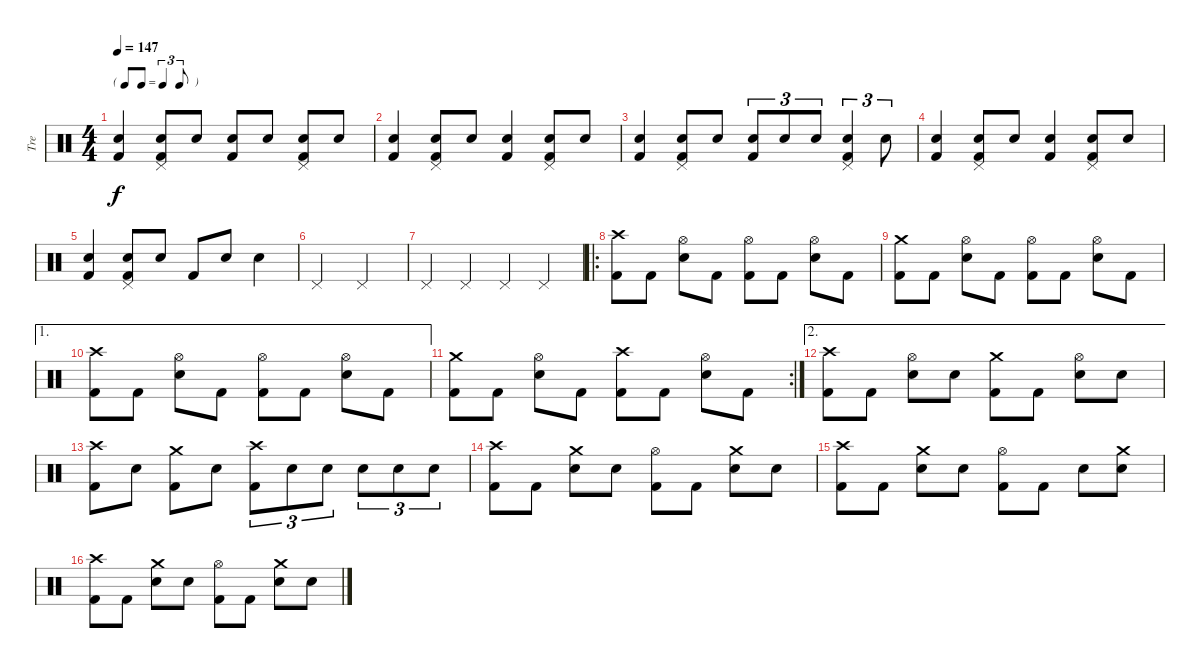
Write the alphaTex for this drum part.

\track ("Tre " "Tre ") {instrument percussion}
\staff {score}
\articulation defaults
\ts (4 4)
\tf triplet8th
\tempo 147
\clef neutral
\ks c
("Electric Snare (hit)" "Kick (hit) 2").4{dy f} ("Pedal Hi-Hat (hit)" "Electric Snare (hit)" "Kick (hit) 2").8 "Electric Snare (hit)".8 ("Electric Snare (hit)" "Kick (hit) 2").8 "Electric Snare (hit)".8 ("Pedal Hi-Hat (hit)" "Electric Snare (hit)" "Kick (hit) 2").8 "Electric Snare (hit)".8 |
("Electric Snare (hit)" "Kick (hit) 2").4 ("Pedal Hi-Hat (hit)" "Electric Snare (hit)" "Kick (hit) 2").8 "Electric Snare (hit)".8 ("Electric Snare (hit)" "Kick (hit) 2").4 ("Pedal Hi-Hat (hit)" "Electric Snare (hit)" "Kick (hit) 2").8 "Electric Snare (hit)".8 |
("Electric Snare (hit)" "Kick (hit) 2").4 ("Pedal Hi-Hat (hit)" "Electric Snare (hit)" "Kick (hit) 2").8 "Electric Snare (hit)".8 ("Electric Snare (hit)" "Kick (hit) 2").8{tu (3 2)} "Electric Snare (hit)".8{tu (3 2)} "Electric Snare (hit)".8{tu (3 2)} ("Pedal Hi-Hat (hit)" "Electric Snare (hit)" "Kick (hit) 2").4{tu (3 2)} "Electric Snare (hit)".8{tu (3 2)} |
("Electric Snare (hit)" "Kick (hit) 2").4 ("Pedal Hi-Hat (hit)" "Electric Snare (hit)" "Kick (hit) 2").8 "Electric Snare (hit)".8 ("Electric Snare (hit)" "Kick (hit) 2").4 ("Pedal Hi-Hat (hit)" "Electric Snare (hit)" "Kick (hit) 2").8 "Electric Snare (hit)".8 |
("Electric Snare (hit)" "Kick (hit) 2").4 ("Pedal Hi-Hat (hit)" "Electric Snare (hit)" "Kick (hit) 2").8 "Electric Snare (hit)".8 "Kick (hit) 2".8 "Electric Snare (hit)".8 "Electric Snare (hit)".4 |
"Pedal Hi-Hat (hit)".2 "Pedal Hi-Hat (hit)".2 |
"Pedal Hi-Hat (hit)".4 "Pedal Hi-Hat (hit)".4 "Pedal Hi-Hat (hit)".4 "Pedal Hi-Hat (hit)".4 |
\ro
("Crash high (hit)" "Kick (hit) 2").8 "Kick (hit) 2".8 ("Hi-Hat (open)" "Electric Snare (hit)").8 "Kick (hit) 2".8 ("Hi-Hat (open)" "Kick (hit) 2").8 "Kick (hit) 2".8 ("Hi-Hat (open)" "Electric Snare (hit)").8 "Kick (hit) 2".8 |
("Crash medium (hit)" "Kick (hit) 2").8 "Kick (hit) 2".8 ("Hi-Hat (open)" "Electric Snare (hit)").8 "Kick (hit) 2".8 ("Hi-Hat (open)" "Kick (hit) 2").8 "Kick (hit) 2".8 ("Hi-Hat (open)" "Electric Snare (hit)").8 "Kick (hit) 2".8 |
\ae 1
("Crash high (hit)" "Kick (hit) 2").8 "Kick (hit) 2".8 ("Hi-Hat (open)" "Electric Snare (hit)").8 "Kick (hit) 2".8 ("Hi-Hat (open)" "Kick (hit) 2").8 "Kick (hit) 2".8 ("Hi-Hat (open)" "Electric Snare (hit)").8 "Kick (hit) 2".8 |
\rc 2
("Crash medium (hit)" "Kick (hit) 2").8 "Kick (hit) 2".8 ("Hi-Hat (open)" "Electric Snare (hit)").8 "Kick (hit) 2".8 ("Crash high (hit)" "Kick (hit) 2").8 "Kick (hit) 2".8 ("Hi-Hat (open)" "Electric Snare (hit)").8 "Kick (hit) 2".8 |
\ae 2
("Crash high (hit)" "Kick (hit) 2").8 "Kick (hit) 2".8 ("Hi-Hat (open)" "Electric Snare (hit)").8 "Electric Snare (hit)".8 ("Crash medium (hit)" "Kick (hit) 2").8 "Kick (hit) 2".8 ("Hi-Hat (open)" "Electric Snare (hit)").8 "Electric Snare (hit)".8 |
("Crash high (hit)" "Kick (hit) 2").8 "Electric Snare (hit)".8 ("Crash medium (hit)" "Kick (hit) 2").8 "Electric Snare (hit)".8 ("Crash high (hit)" "Kick (hit) 2").8{tu (3 2)} "Electric Snare (hit)".8{tu (3 2)} "Electric Snare (hit)".8{tu (3 2)} "Electric Snare (hit)".8{tu (3 2)} "Electric Snare (hit)".8{tu (3 2)} "Electric Snare (hit)".8{tu (3 2)} |
("Crash high (hit)" "Kick (hit) 2").8 "Kick (hit) 2".8 ("Crash medium (hit)" "Electric Snare (hit)").8 "Electric Snare (hit)".8 ("Hi-Hat (open)" "Kick (hit) 2").8 "Kick (hit) 2".8 ("Crash medium (hit)" "Electric Snare (hit)").8 "Electric Snare (hit)".8 |
("Crash high (hit)" "Kick (hit) 2").8 "Kick (hit) 2".8 ("Crash medium (hit)" "Electric Snare (hit)").8 "Electric Snare (hit)".8 ("Hi-Hat (open)" "Kick (hit) 2").8 "Kick (hit) 2".8 "Electric Snare (hit)".8 ("Crash medium (hit)" "Electric Snare (hit)").8 |
("Crash high (hit)" "Kick (hit) 2").8 "Kick (hit) 2".8 ("Crash medium (hit)" "Electric Snare (hit)").8 "Electric Snare (hit)".8 ("Hi-Hat (open)" "Kick (hit) 2").8 "Kick (hit) 2".8 ("Crash medium (hit)" "Electric Snare (hit)").8 "Electric Snare (hit)".8
